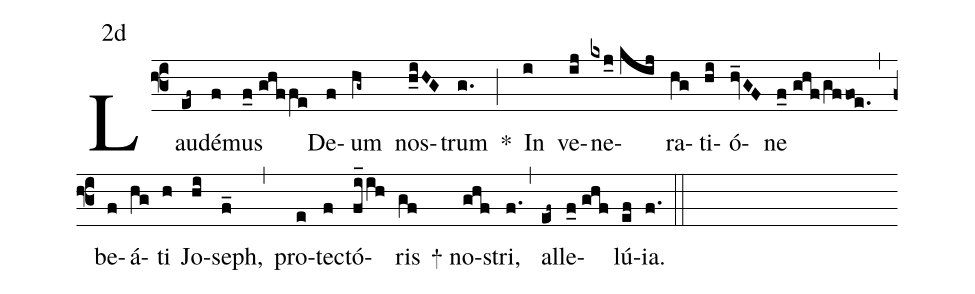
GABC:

mode:2d;
%%
(f3) Lau(ef~)dé(f)mus(f_0//ghf/fe) De(f)um(hg~) nos(h_iHG)trum(g.) <sp>*</sp>(;) In(i) ve(ij)ne(kxj_0//kij)ra(hg)ti(hi)ó(hv_GF)ne(f_0//ghf/gffoe.) (,) be(f)á(hg)ti(h) Jo(hi)seph,(f_) (,) pro(e)tec(f)tó(fi_ih)ris(gf) <sp>+</sp> no(ghf)stri,(f.) (,) al(ef~)le(f_0//ghf)lú(ef){ia}.(f.) (::)
